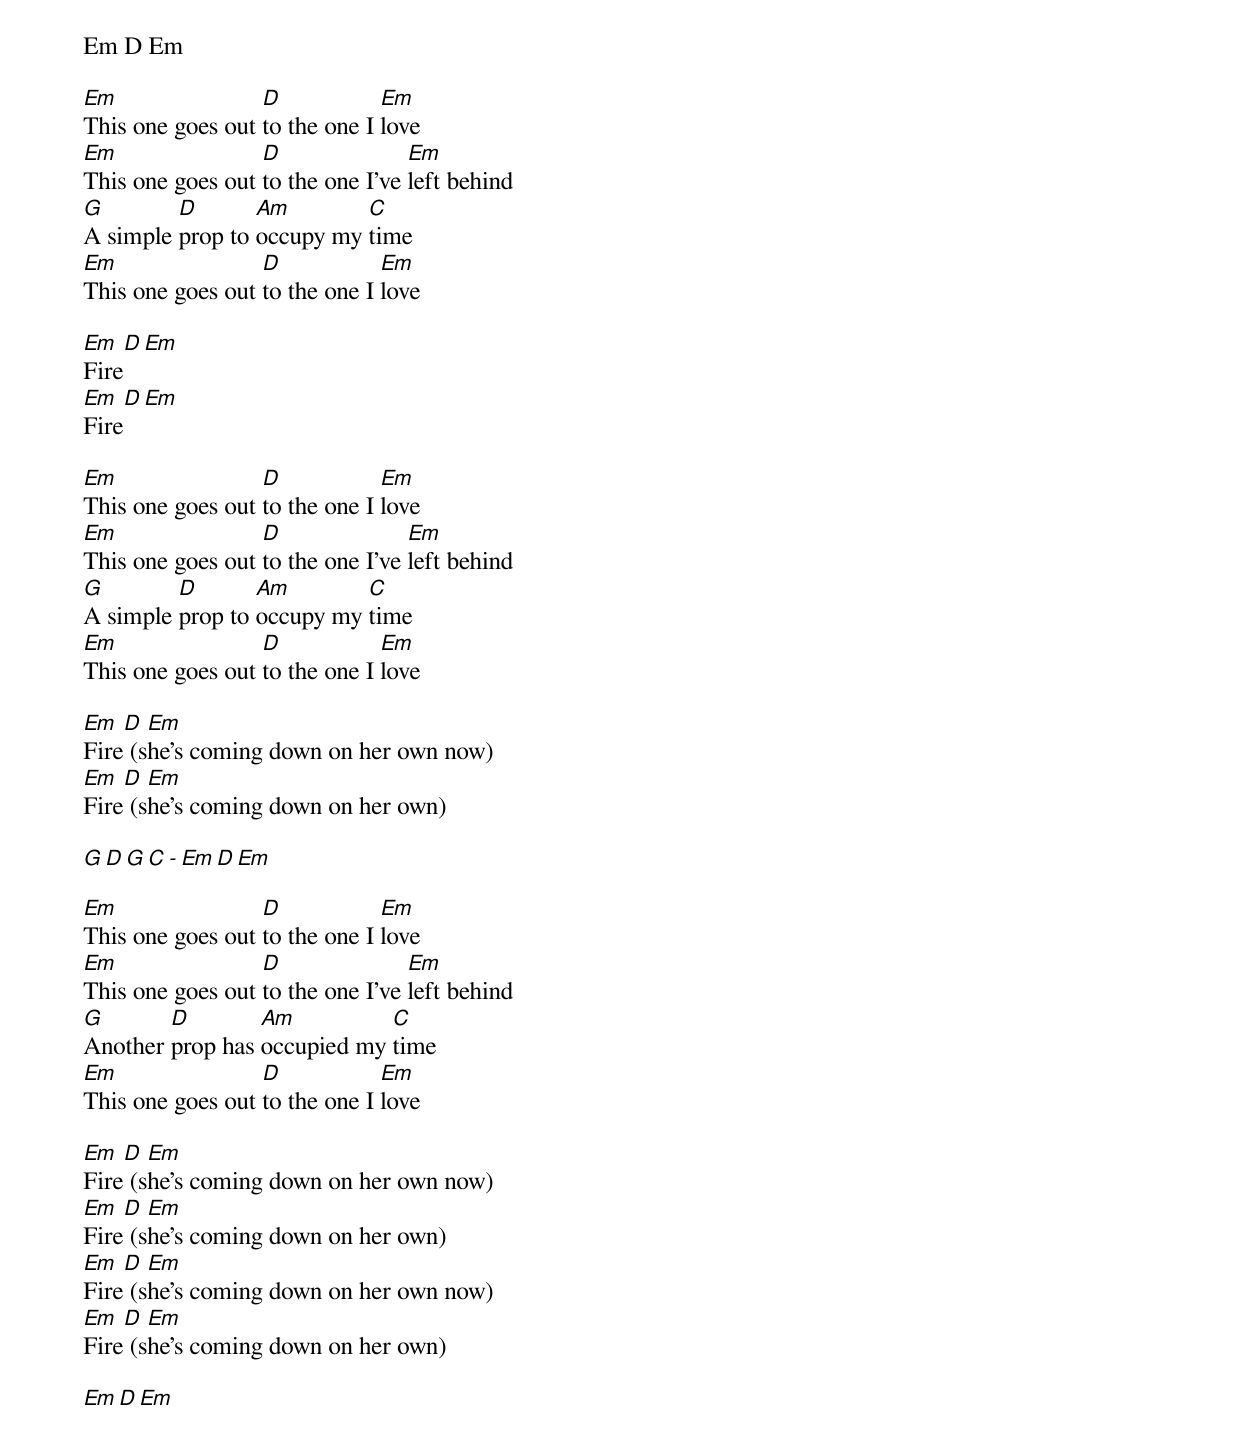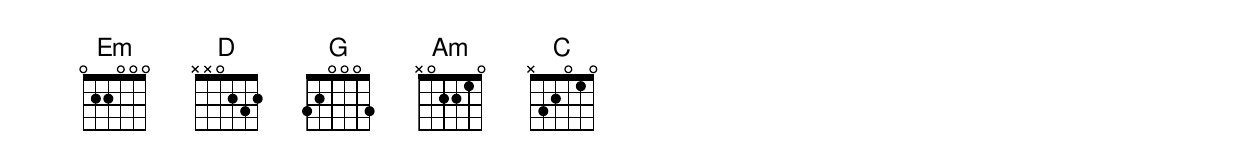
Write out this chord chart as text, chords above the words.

Em D Em

Em                D            Em
This one goes out to the one I love
Em                D               Em
This one goes out to the one I've left behind
G        D       Am        C
A simple prop to occupy my time
Em                D            Em
This one goes out to the one I love

Em  D  Em
Fire
Em  D  Em
Fire

Em                D            Em
This one goes out to the one I love
Em                D               Em
This one goes out to the one I've left behind
G        D       Am        C
A simple prop to occupy my time
Em                D            Em
This one goes out to the one I love

Em  D  Em
Fire (she's coming down on her own now)
Em  D  Em
Fire (she's coming down on her own)

G D G C - Em D Em

Em                D            Em
This one goes out to the one I love
Em                D               Em
This one goes out to the one I've left behind
G       D        Am          C
Another prop has occupied my time
Em                D            Em
This one goes out to the one I love

Em  D  Em
Fire (she's coming down on her own now)
Em  D  Em
Fire (she's coming down on her own)
Em  D  Em
Fire (she's coming down on her own now)
Em  D  Em
Fire (she's coming down on her own)

Em  D  Em
